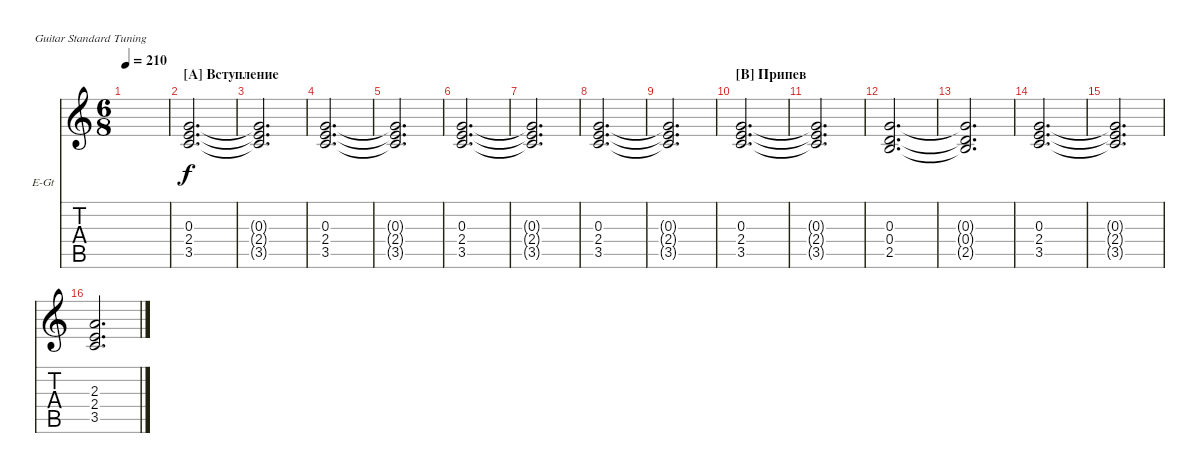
\defaultSystemsLayout 4
\bracketExtendMode nobrackets
\firstSystemTrackNameOrientation horizontal
\otherSystemsTrackNameOrientation horizontal
\track ("Подложка баян" "E-Gt") {instrument electricguitarclean}
\staff {score tabs}
\tuning (E4 B3 G3 D3 A2 E2)
\ts (6 8)
\tempo 210
\clef g2
\scale
0.485477
\ks c
|
\section ("A" "Вступление")
\scale
0.257261 (3.5 2.4 0.3).2{d} |
\scale
0.257261 (3.5{t} 2.4{t} 0.3{t}).2{d} |
\scale
0.333333 (3.5 2.4 0.3).2{d} |
\scale
0.333333 (3.5{t} 2.4{t} 0.3{t}).2{d} |
\scale
0.333333 (3.5 2.4 0.3).2{d} |
\scale
0.333333 (3.5{t} 2.4{t} 0.3{t}).2{d} |
\scale
0.333333 (3.5 2.4 0.3).2{d} |
\scale
0.333333 (3.5{t} 2.4{t} 0.3{t}).2{d} |
\section ("B" "Припев")
\scale
0.333333 (3.5 2.4 0.3).2{d} |
\scale
0.333333 (3.5{t} 2.4{t} 0.3{t}).2{d} |
\scale
0.333333 (2.5 0.4 0.3).2{d} |
\scale
0.333333 (0.3{t} 0.4{t} 2.5{t}).2{d} |
\scale
0.333333 (3.5 2.4 0.3).2{d} |
\scale
0.333333 (3.5{t} 2.4{t} 0.3{t}).2{d} |
\scale
0.333333 (3.5 2.4 2.3).2{d}
